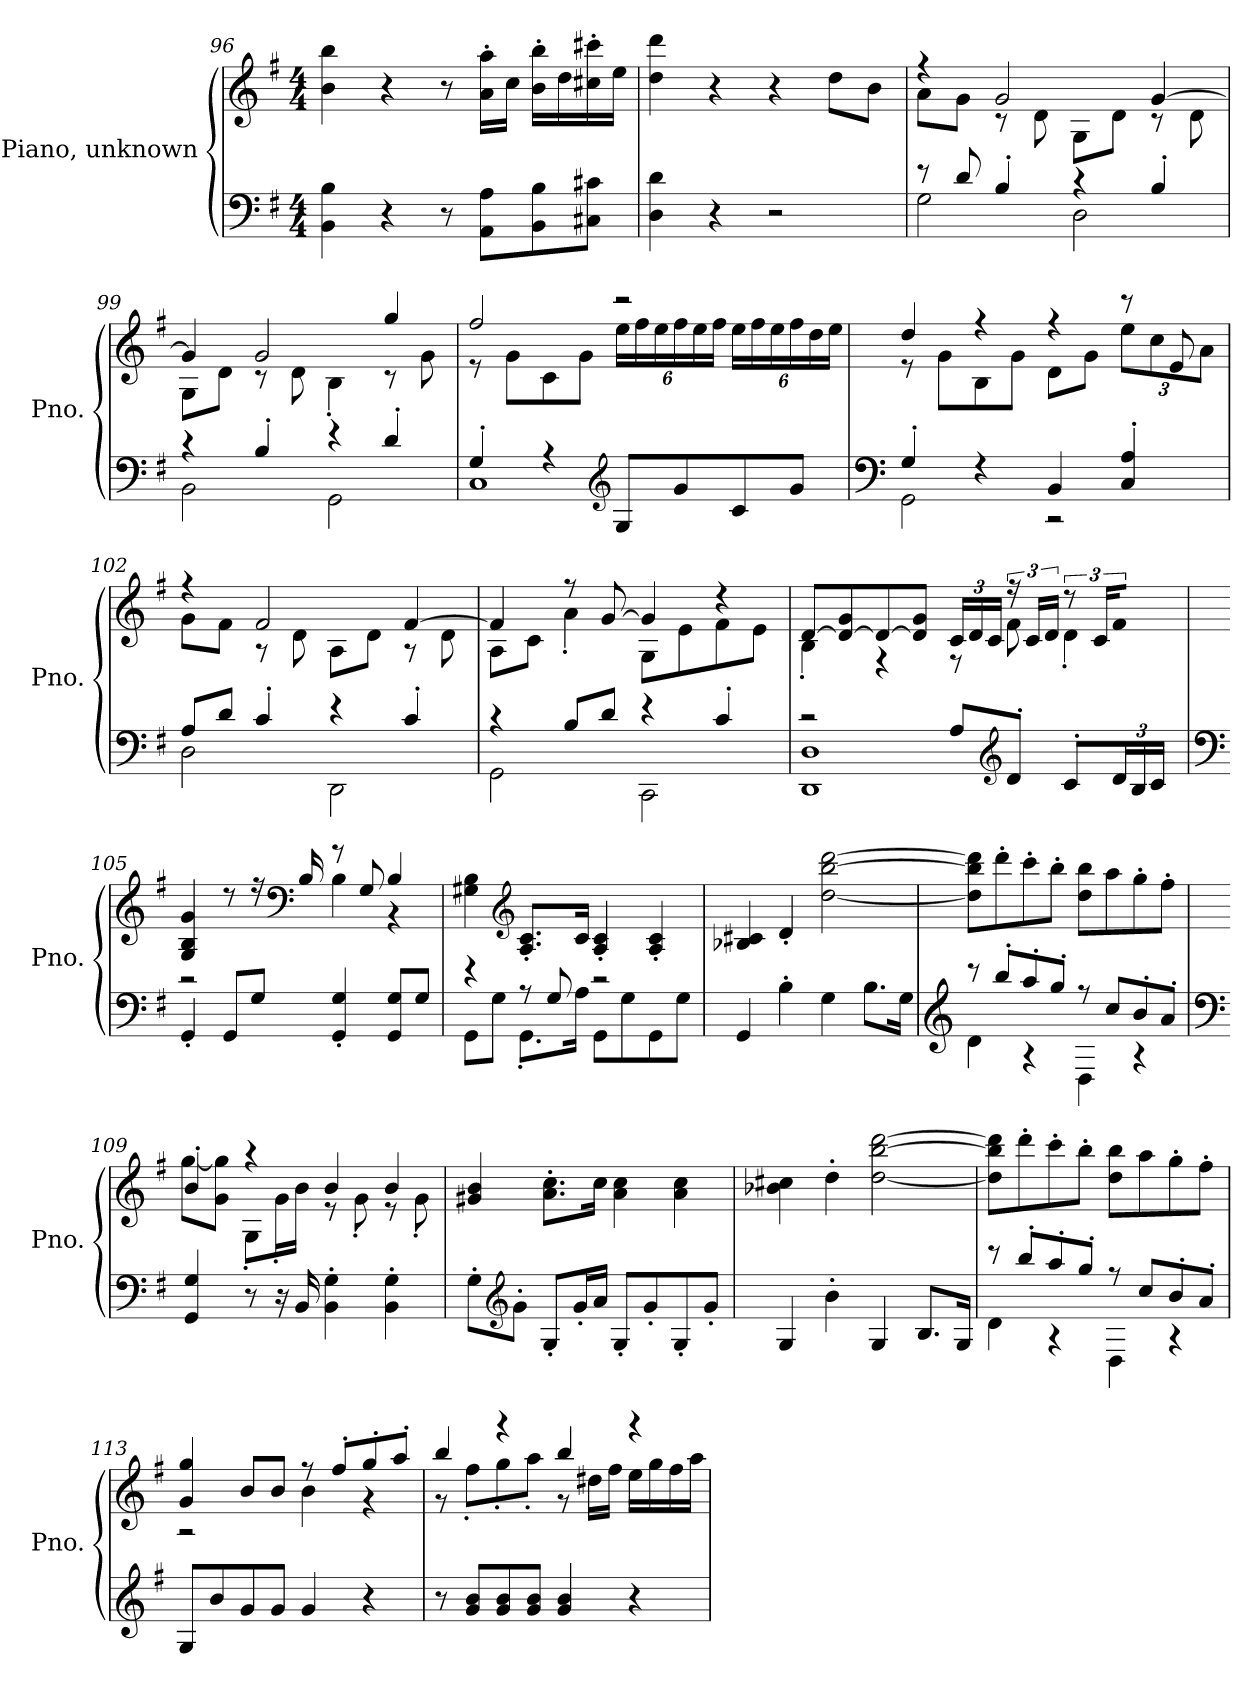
**kern	**kern
*part1	*part1
*staff2	*staff1
*I"Piano, unknown	*
*I'Pno.	*
*clefF4	*clefG2
*k[f#]	*k[f#]
*M4/4	*M4/4
=96	=96
4BB\ 4B\	4b\ 4bb\
4r	4r
8r	8r
8AA\ 8A\L	16a\' 16aa\'LL
.	16cc\JJ
8BB\ 8B\	16b\' 16bb\'LL
.	16dd\
8C#X\ 8c#X\J	16cc#X\' 16ccc#X\'
.	16ee\JJ
=97	=97
4D\ 4d\	4dd\ 4ddd\
4r	4r
2r	4r
.	8dd\L
.	8b\J
=98	=98
*^	*^
8r	2G\	4r	8a\L
8d/	.	.	8g\J
4B'/	.	2g/	8r
.	.	.	8d\
4r	2D\	.	8G\L
.	.	.	8d\J
4B'/	.	[4g/	8r
.	.	.	8d\
!!LO:PB:g=z	!!
=99	=99	=99	=99
4r	2BB\	4g/]	8G\L
.	.	.	8d\J
4B'/	.	2g/	8r
.	.	.	8d\
4r	2GG\	.	4B'\
4d'/	.	4gg/	8r
.	.	.	8g\
=100	=100	=100	=100
4G'/	1C	2ff#/	8r
.	.	.	8g\L
4r	.	.	8c\
.	.	.	8g\J
*clefG2	*	*	*
*	*	*	*Xbrackettup
8G/L	.	2r	24ee\LL
.	.	.	24ff#\
.	.	.	24ee\
8g/	.	.	24ff#\
.	.	.	24ee\
.	.	.	24ff#\JJ
8c/	.	.	24ee\LL
.	.	.	24ff#\
.	.	.	24ee\
8g/J	.	.	24ff#\
.	.	.	24dd\
.	.	.	24ee\JJ
=101	=101	=101	=101
*clefF4	*	*	*
4G'/	2GG\	4dd/	8r
.	.	.	8g\L
4r	.	4r	8B\
.	.	.	8g\J
4BB/	2r	4r	8d\L
.	.	.	8g\J
4C/' 4A/'	.	8r	12ee\L
.	.	.	12cc\
.	.	8e/	.
.	.	.	12a\J
=102	=102	=102	=102
8A/L	2D\	4r	8g\L
8d/J	.	.	8f#\J
4c'/	.	2f#/	8r
.	.	.	8d\
4r	2DD\	.	8A\L
.	.	.	8d\J
4c'/	.	[4f#/	8r
.	.	.	8d\
!!LO:LB:g=z	!!
=103	=103	=103	=103
4r	2GG\	4f#/]	8A\L
.	.	.	8c\J
8B/L	.	8r	4a'\
8d/J	.	[8g/	.
4r	2CC\	4g/]	8G\L
.	.	.	8e\
4c'/	.	4r	8f#\
.	.	.	8e\J
=104	=104	=104	=104
2r	1DD 1D	[8d/L	4B'\
.	.	8d/_ 8g/	.
.	.	8d/_	4r
.	.	8d/] 8g/J	.
8A/L	.	24c/LL	8r
.	.	24d/	.
.	.	24c/JJ	.
*clefG2	*	*	*
*	*	*brackettup	*
8d'/J	.	24r	8f#\
.	.	24c/LL	.
.	.	24d/JJ	.
8c'/L	.	12r	4d'\
.	.	24c/KL	.
*Xbrackettup	*	*	*
24d/L	.	8f#/J	.
24B/	.	.	.
24c/JJ	.	.	.
*v	*v	*	*
=105	=105	=105
*clefF4	*	*
4GG'/	4G/ 4B/ 4g/	2r
8GG/L	8r	.
8G/J	16r	.
*	*clefF4	*
.	16B/	.
4GG/' 4G/'	8r	4B\
.	8G/	.
8GG/ 8G/L	4B/	4r
8G/J	.	.
*	*v	*v
!!LO:LB:g=z
=106	=106
*^	*
4r	8GG\L	4G#X\ 4B\
.	8G\J	.
*	*	*clefG2
8r	8.GG'\L	8.A/' 8.c/'L
8G/	.	.
.	16A\Jk	16c/Jk
2r	8GG\L	4A/' 4c/'
.	8G\	.
.	8GG\	4A/' 4c/'
.	8G\J	.
*v	*v	*
=107	=107
4GG/	4B-X/ 4c#X/
4B'\	4d'/
4G\	[2dd\ [2bb\ [2ddd\
8.B\L	.
16G\Jk	.
=108	=108
*clefG2	*
*^	*
8r	4d\	8dd\] 8bb\] 8ddd\]L
8bb'/L	.	8ddd'\
8aa'/	4r	8ccc'\
8gg'/J	.	8bb'\J
8r	4D\	8dd\ 8bb\L
8cc/L	.	8aa\
8b'/	4r	8gg'\
8a'/J	.	8ff#'\J
*v	*v	*
=109	=109
*clefF4	*
*	*^
4GG/ 4G/	4b'/	[8gg\L
.	.	8g\ 8gg\]J
8r	4r	8G'\L
16r	.	16g'\L
16BB/	.	16b\JJ
4BB\' 4G\'	4b/	8r
.	.	8g'\
4BB\' 4G\'	4b/	8r
.	.	8g'\
*	*v	*v
!!LO:LB:g=z
=110	=110
8G'\L	4g#X/ 4b/
*clefG2	*
8g'\J	.
8G'/L	8.a\' 8.cc\'L
16g'/L	.
16a/JJ	16cc\Jk
8G'/L	4a\ 4cc\
8g'/	.
8G'/	4a\ 4cc\
8g'/J	.
=111	=111
4G/	4b-X\ 4cc#X\
4b'\	4dd'\
4G/	[2dd\ [2bb\ [2ddd\
8.B/L	.
16G/Jk	.
=112	=112
*^	*
8r	4d\	8dd\] 8bb\] 8ddd\]L
8bb'/L	.	8ddd'\
8aa'/	4r	8ccc'\
8gg'/J	.	8bb'\J
8r	4D\	8dd\ 8bb\L
8cc/L	.	8aa\
8b'/	4r	8gg'\
8a'/J	.	8ff#'\J
*v	*v	*
=113	=113
*	*^
8G/L	4g/ 4gg/	2r
8b/	.	.
8g/	8b/L	.
8g/J	8b/J	.
4g/	8r	4b\
.	8ff#'/L	.
4r	8gg'/	4r
.	8aa'/J	.
!!LO:LB:g=z	!!
=114	=114	=114
8r	4bb/	8r
8g/ 8b/L	.	8ff#'\L
8g/ 8b/	4r	8gg'\
8g/ 8b/J	.	8aa'\J
4g/ 4b/	4bb/	8r
.	.	16dd#X\LL
.	.	16ff#\JJ
4r	4r	16ee\LL
.	.	16gg\
.	.	16ff#\
.	.	16aa\JJ
*	*v	*v
=	=
*-	*-
